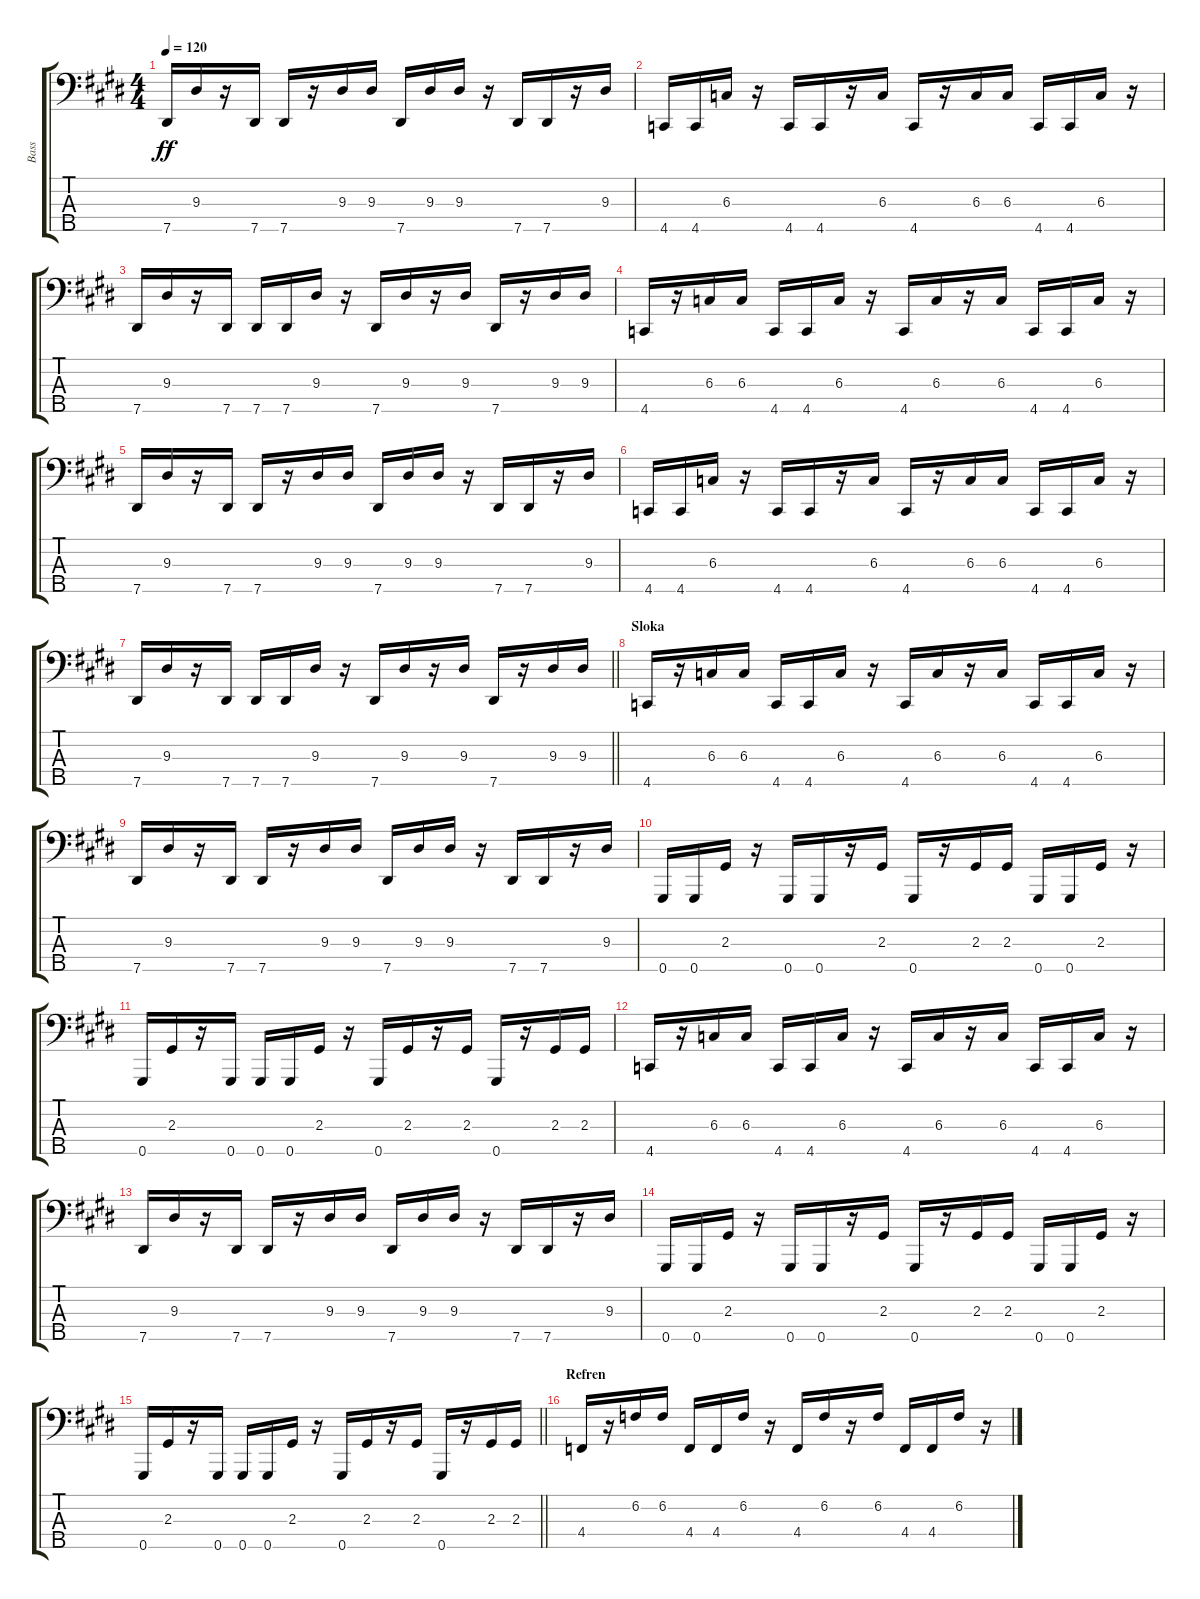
\track ("Bass" "Bass") {instrument electricbassfinger}
\staff {score tabs}
\tuning (E2 B1 Gb1 Db1 Ab0) {hide}
\ts (4 4)
\tempo 120
\clef f4
\ks c#minor
7.5.16{dy ff} 9.3.16 r.16 7.5.16 7.5.16 r.16 9.3.16 9.3.16 7.5.16 9.3.16 9.3.16 r.16 7.5.16 7.5.16 r.16 9.3.16 |
4.5.16 4.5.16 6.3.16 r.16 4.5.16 4.5.16 r.16 6.3.16 4.5.16 r.16 6.3.16 6.3.16 4.5.16 4.5.16 6.3.16 r.16 |
7.5.16 9.3.16 r.16 7.5.16 7.5.16 7.5.16 9.3.16 r.16 7.5.16 9.3.16 r.16 9.3.16 7.5.16 r.16 9.3.16 9.3.16 |
\ks e
4.5.16 r.16 6.3.16 6.3.16 4.5.16 4.5.16 6.3.16 r.16 4.5.16 6.3.16 r.16 6.3.16 4.5.16 4.5.16 6.3.16 r.16 |
\ks c#minor
7.5.16 9.3.16 r.16 7.5.16 7.5.16 r.16 9.3.16 9.3.16 7.5.16 9.3.16 9.3.16 r.16 7.5.16 7.5.16 r.16 9.3.16 |
4.5.16 4.5.16 6.3.16 r.16 4.5.16 4.5.16 r.16 6.3.16 4.5.16 r.16 6.3.16 6.3.16 4.5.16 4.5.16 6.3.16 r.16 |
\barLineRight lightlight
7.5.16 9.3.16 r.16 7.5.16 7.5.16 7.5.16 9.3.16 r.16 7.5.16 9.3.16 r.16 9.3.16 7.5.16 r.16 9.3.16 9.3.16 |
\section ("" "Sloka")
\ks e
4.5.16 r.16 6.3.16 6.3.16 4.5.16 4.5.16 6.3.16 r.16 4.5.16 6.3.16 r.16 6.3.16 4.5.16 4.5.16 6.3.16 r.16 |
\ks c#minor
7.5.16 9.3.16 r.16 7.5.16 7.5.16 r.16 9.3.16 9.3.16 7.5.16 9.3.16 9.3.16 r.16 7.5.16 7.5.16 r.16 9.3.16 |
\ks e
0.5.16 0.5.16 2.3.16 r.16 0.5.16 0.5.16 r.16 2.3.16 0.5.16 r.16 2.3.16 2.3.16 0.5.16 0.5.16 2.3.16 r.16 |
\ks c#minor
0.5.16 2.3.16 r.16 0.5.16 0.5.16 0.5.16 2.3.16 r.16 0.5.16 2.3.16 r.16 2.3.16 0.5.16 r.16 2.3.16 2.3.16 |
\ks e
4.5.16 r.16 6.3.16 6.3.16 4.5.16 4.5.16 6.3.16 r.16 4.5.16 6.3.16 r.16 6.3.16 4.5.16 4.5.16 6.3.16 r.16 |
\ks c#minor
7.5.16 9.3.16 r.16 7.5.16 7.5.16 r.16 9.3.16 9.3.16 7.5.16 9.3.16 9.3.16 r.16 7.5.16 7.5.16 r.16 9.3.16 |
\ks e
0.5.16 0.5.16 2.3.16 r.16 0.5.16 0.5.16 r.16 2.3.16 0.5.16 r.16 2.3.16 2.3.16 0.5.16 0.5.16 2.3.16 r.16 |
\barLineRight lightlight
\ks c#minor
0.5.16 2.3.16 r.16 0.5.16 0.5.16 0.5.16 2.3.16 r.16 0.5.16 2.3.16 r.16 2.3.16 0.5.16 r.16 2.3.16 2.3.16 |
\section ("" "Refren")
\ks e
4.4.16 r.16 6.2.16 6.2.16 4.4.16 4.4.16 6.2.16 r.16 4.4.16 6.2.16 r.16 6.2.16 4.4.16 4.4.16 6.2.16 r.16
